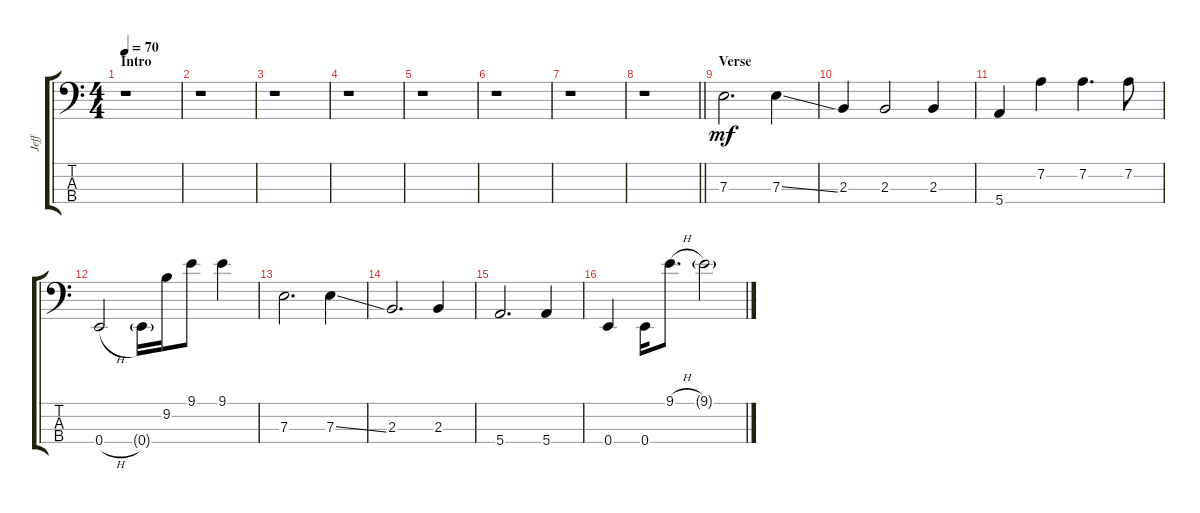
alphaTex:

\track ("Jeff" "Jeff") {instrument electricbassfinger}
\staff {score tabs}
\tuning (G2 D2 A1 E1) {hide}
\ts (4 4)
\section ("" "Intro")
\tempo 70
\clef f4
\ks c
r.1{dy mf instrument electricbassfinger} |
r.1 |
r.1 |
r.1 |
r.1 |
r.1 |
r.1 |
\barLineRight lightlight
r.1 |
\section ("" "Verse")
7.3.2{d} 7.3{ss}.4 |
2.3.4 2.3.2 2.3.4 |
5.4.4 7.2.4 7.2.4{d} 7.2.8 |
0.4{h}.2 0.4{g}.16 9.2.16 9.1.8 9.1.4 |
7.3.2{d} 7.3{ss}.4 |
2.3.2{d} 2.3.4 |
5.4.2{d} 5.4.4 |
0.4.4 0.4.16 9.1{h}.8{d} 9.1{g}.2
